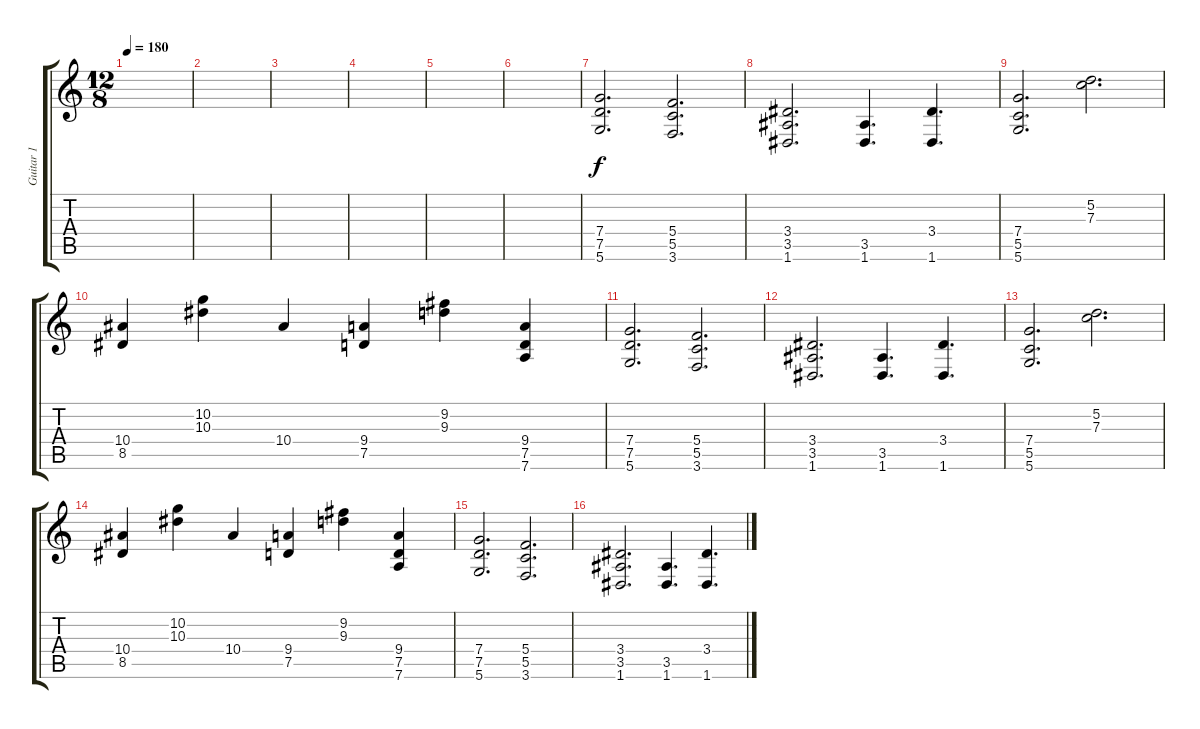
\track ("Guitar 1" "Guitar 1") {instrument distortionguitar}
\staff {score tabs}
\tuning (D4 A3 F3 C3 G2 D2) {hide}
\ts (12 8)
\tempo 180
\clef g2
\ks c
|
|
|
|
|
|
(7.4 7.5 5.6).2{d} (5.4 5.5 3.6).2{d} |
(3.4 3.5 1.6).2{d} (3.5 1.6).4{d} (3.4 1.6).4{d} |
(7.4 5.5 5.6).2{d} (5.2 7.3).2{d} |
(10.4 8.5).4 (10.2 10.3).4 10.4.4 (9.4 7.5).4 (9.2 9.3).4 (9.4 7.5 7.6).4 |
(7.4 7.5 5.6).2{d} (5.4 5.5 3.6).2{d} |
(3.4 3.5 1.6).2{d} (3.5 1.6).4{d} (3.4 1.6).4{d} |
(7.4 5.5 5.6).2{d} (5.2 7.3).2{d} |
(10.4 8.5).4 (10.2 10.3).4 10.4.4 (9.4 7.5).4 (9.2 9.3).4 (9.4 7.5 7.6).4 |
(7.4 7.5 5.6).2{d} (5.4 5.5 3.6).2{d} |
(3.4 3.5 1.6).2{d} (3.5 1.6).4{d} (3.4 1.6).4{d}
